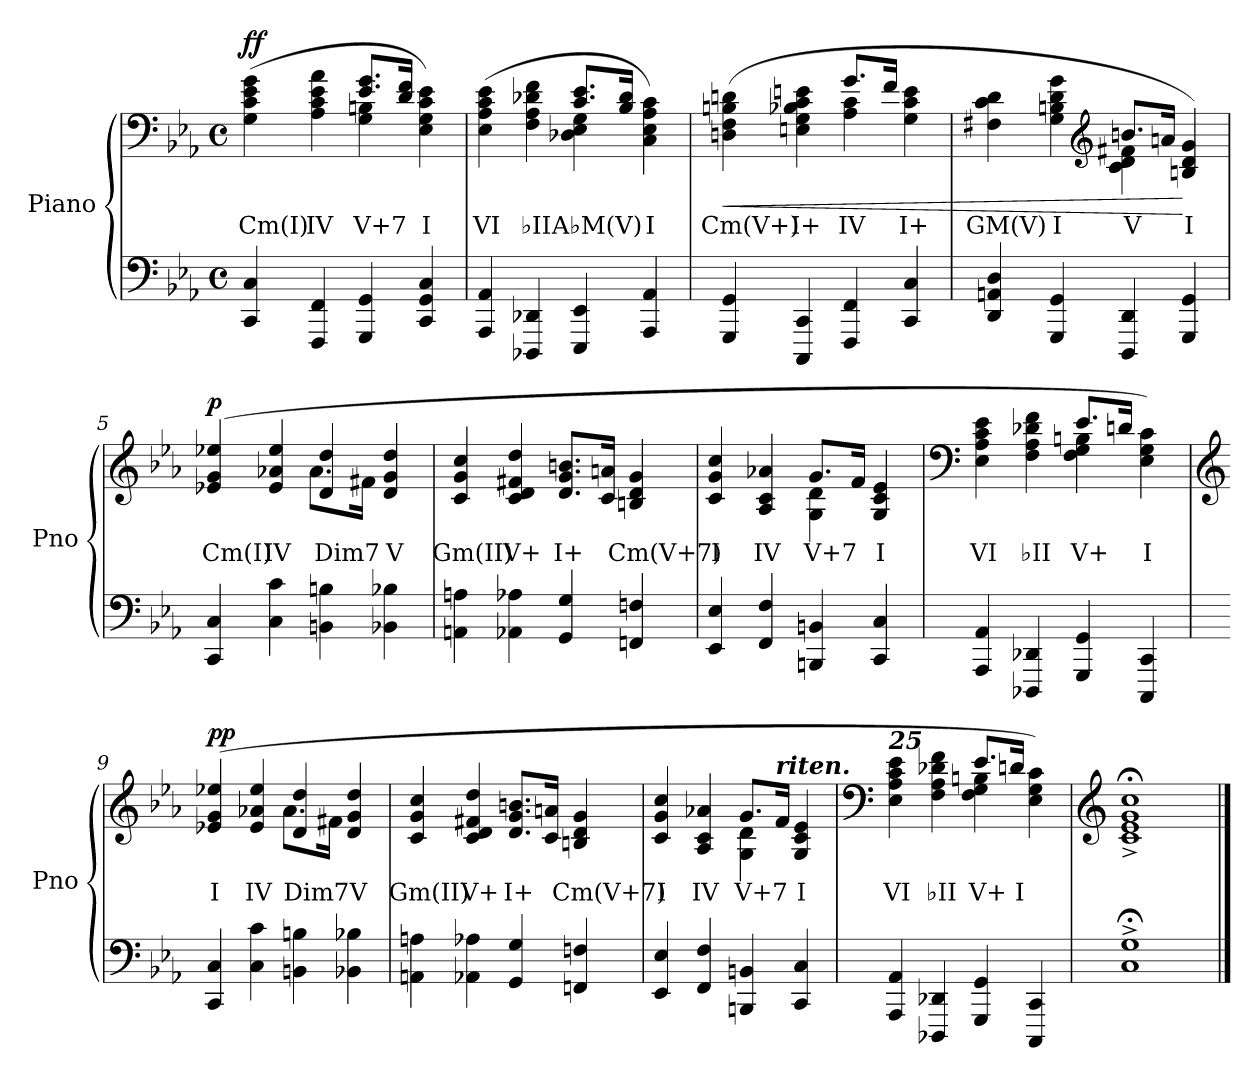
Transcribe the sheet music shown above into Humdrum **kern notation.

**kern	**kern	**text	**dynam
*part1	*part1	*part1	*part1
*staff2	*staff1	*staff1	*staff1/2
*I"Piano	*	*	*
*I'Pno	*	*	*
*clefF4	*clefF4	*	*
*k[b-e-a-]	*k[b-e-a-]	*	*
*M4/4	*M4/4	*	*
*met(c)	*met(c)	*	*
=1	=1	=1	=1
!	!LO:TX:a:B:t=Largo	!	!
!	!	!LO:LY:b	!LO:DY:b
*	*^	*	*
4CC/ 4C/	(>4G\ 4c\ 4e-\ 4g\	2ryy	Cm(I)	ff
!	!	!	!LO:LY:b	!
4FFF/ 4FF/	4A-\ 4c\ 4e-\ 4a-\	.	IV	.
!	!	!	!LO:LY:b	!
4GGG/ 4GG/	8.e-/ 8.g/L	4G\ 4Bn\	V+7	.
.	16d/ 16f/Jk	.	.	.
!	!	!	!LO:LY:b	!
4CC/ 4GG/ 4C/	4E-\ 4G\ 4c\ 4e-\)	4ryy	I	.
=2	=2	=2	=2	=2
!	!	!	!LO:LY:b	!
4AAA-/ 4AA-/	(>4E-\ 4A-\ 4c\ 4e-\	2ryy	VI	.
!	!	!	!LO:LY:b	!
4DDD-X/ 4DD-X/	4F\ 4A-\ 4d-X\ 4f\	.	♭II	.
!	!	!	!LO:LY:b	!
4EEE-/ 4EE-/	8.c/ 8.e-/L	4D-X\ 4E-\ 4G\	A♭M(V)	.
.	16B-/ 16d-/Jk	.	.	.
!	!	!	!LO:LY:b	!
4AAA-/ 4AA-/	4C\ 4E-\ 4A-\ 4c\)	4ryy	I	.
=3	=3	=3	=3	=3
!	!	!	!LO:LY:b	!LO:HP:b
4GGG/ 4GG/	(>4Dn\ 4F\ 4Bn\ 4dn\	2ryy	Cm(V+)	<
!	!	!	!LO:LY:b	!
4CCC/ 4CC/	4En\ 4G\ 4B-X\ 4c\ 4en\	.	I+	.
!	!	!	!LO:LY:b	!
4FFF/ 4FF/	8.g/L	4A-\ 4c\	IV	.
.	16f/Jk	.	.	.
!	!	!	!LO:LY:b	!
4CC/ 4C/	4G\ 4c\ 4e\	4ryy	I+	.
=4	=4	=4	=4	=4
!	!	!	!LO:LY:b	!
4DD/ 4AAn/ 4D/	4F#X\ 4c\ 4d\	2ryy	GM(V)	.
!	!	!	!LO:LY:b	!
4GGG/ 4GG/	4G\ 4Bn\ 4d\ 4g\	.	I	.
*	*clefG2	*	*	*
!	!	!	!LO:LY:b	!
4DDD/ 4DD/	8.bn/L	4c\ 4d\ 4f#X\	V	.
.	16an/Jk	.	.	.
!	!	!	!LO:LY:b	!
4GGG/ 4GG/	4Bn/ 4d/ 4g/)	4ryy	I	[
!!LO:LB:g=z	!!
=5	=5	=5	=5	=5
!	!	!	!LO:LY:b	!LO:DY:b
4CC/ 4C/	(>4e-X/ 4g/ 4ee-X/	2ryy	Cm(I)	p
!	!	!	!LO:LY:b	!
4C\ 4c\	4e-/ 4a-X/ 4ee-/	.	IV	.
!	!	!	!LO:LY:b	!
4BBn\ 4Bn\	4d/ 4dd/	8.a-\L	Dim7	.
.	.	16f#X\Jk	.	.
!	!	!	!LO:LY:b	!
4BB-X\ 4B-X\	4d/ 4g/ 4dd/	4ryy	V	.
=6	=6	=6	=6	=6
!	!	!	!LO:LY:b	!
*	*v	*v	*	*
4AAn\ 4An\	4c/ 4g/ 4cc/	Gm(II)	.
!	!	!LO:LY:b	!
4AA-X\ 4A-X\	4c/ 4d/ 4f#X/ 4dd/	V+	.
!	!	!LO:LY:b	!
4GG/ 4G/	8.d/ 8.g/ 8.bn/L	I+	.
.	16c/ 16an/Jk	.	.
!	!	!LO:LY:b	!
4FFn/ 4Fn/	4Bn/ 4d/ 4g/	Cm(V+7)	.
=7	=7	=7	=7
!	!	!LO:LY:b	!
*	*^	*	*
4EE-/ 4E-/	4c/ 4g/ 4cc/	2ryy	I	.
!	!	!	!LO:LY:b	!
4FF/ 4F/	4A-/ 4c/ 4a-X/	.	IV	.
!	!	!	!LO:LY:b	!
4BBBn/ 4BBn/	8.g/L	4G\ 4d\	V+7	.
.	16f/Jk	.	.	.
!	!	!	!LO:LY:b	!
4CC/ 4C/	4G/ 4c/ 4e-/	4ryy	I	.
=8	=8	=8	=8	=8
*	*clefF4	*	*	*
!	!	!	!LO:LY:b	!
4AAA-/ 4AA-/	4E-\ 4A-\ 4c\ 4e-\	2ryy	VI	.
!	!	!	!LO:LY:b	!
4DDD-X/ 4DD-X/	4F\ 4A-\ 4d-X\ 4f\	.	♭II	.
!	!	!	!LO:LY:b	!
4GGG/ 4GG/	8.e-/L	4F\ 4G\ 4Bn\	V+	.
.	16dn/Jk	.	.	.
!	!	!	!LO:LY:b	!
4CCC/ 4CC/	4E-\ 4G\ 4c\)	4ryy	I	.
!!LO:LB:g=z	!!
=9	=9	=9	=9	=9
*	*clefG2	*	*	*
!	!	!	!LO:LY:b	!LO:DY:b=2
4CC/ 4C/	(>4e-X/ 4g/ 4ee-X/	2ryy	I	pp
!	!	!	!LO:LY:b	!
4C\ 4c\	4e-/ 4a-X/ 4ee-/	.	IV	.
!	!	!	!LO:LY:b	!
4BBn\ 4Bn\	4d/ 4dd/	8.a-\L	Dim7	.
.	.	16f#X\Jk	.	.
!	!	!	!LO:LY:b	!
4BB-X\ 4B-X\	4d/ 4g/ 4dd/	4ryy	V	.
=10	=10	=10	=10	=10
!	!	!	!LO:LY:b	!
*	*v	*v	*	*
4AAn\ 4An\	4c/ 4g/ 4cc/	Gm(II)	.
!	!	!LO:LY:b	!
4AA-X\ 4A-X\	4c/ 4d/ 4f#X/ 4dd/	V+	.
!	!	!LO:LY:b	!
4GG/ 4G/	8.d/ 8.g/ 8.bn/L	I+	.
.	16c/ 16an/Jk	.	.
!	!	!LO:LY:b	!
4FFn/ 4Fn/	4Bn/ 4d/ 4g/	Cm(V+7)	.
=11	=11	=11	=11
!	!	!LO:LY:b	!
*	*^	*	*
4EE-/ 4E-/	4c/ 4g/ 4cc/	2ryy	I	.
!	!	!	!LO:LY:b	!
4FF/ 4F/	4A-/ 4c/ 4a-X/	.	IV	.
!	!	!	!LO:LY:b	!
4BBBn/ 4BBn/	8.g/L	4G\ 4d\	V+7	.
!	!LO:TX:a:Bi:t=riten.	!	!	!
.	16f/Jk	.	.	.
!	!	!	!LO:LY:b	!
4CC/ 4C/	4G/ 4c/ 4e-/	4ryy	I	.
=12	=12	=12	=12	=12
*	*clefF4	*	*	*
!	!LO:TX:a:Bi:t=25	!	!	!
!	!	!	!LO:LY:b	!
4AAA-/ 4AA-/	4E-\ 4A-\ 4c\ 4e-\	2ryy	VI	.
!	!	!	!LO:LY:b	!
4DDD-X/ 4DD-X/	4F\ 4A-\ 4d-X\ 4f\	.	♭II	.
!	!	!	!LO:LY:b	!
4GGG/ 4GG/	8.e-/L	4F\ 4G\ 4Bn\	V+	.
.	16dn/Jk	.	.	.
!	!	!	!LO:LY:b	!
4CCC/ 4CC/	4E-\ 4G\ 4c\)	4ryy	I	.
*	*v	*v	*	*
=13	=13	=13	=13
*	*clefG2	*	*
*	*^	*	*
!	!LO:TX:a:Bi:t=20	!	!	!
*	*v	*v	*	*
1C;<^ 1G;<^	1c;<^ 1e-;<^ 1g;<^ 1cc;<^	.	.
==	==	==	==
*-	*-	*-	*-
